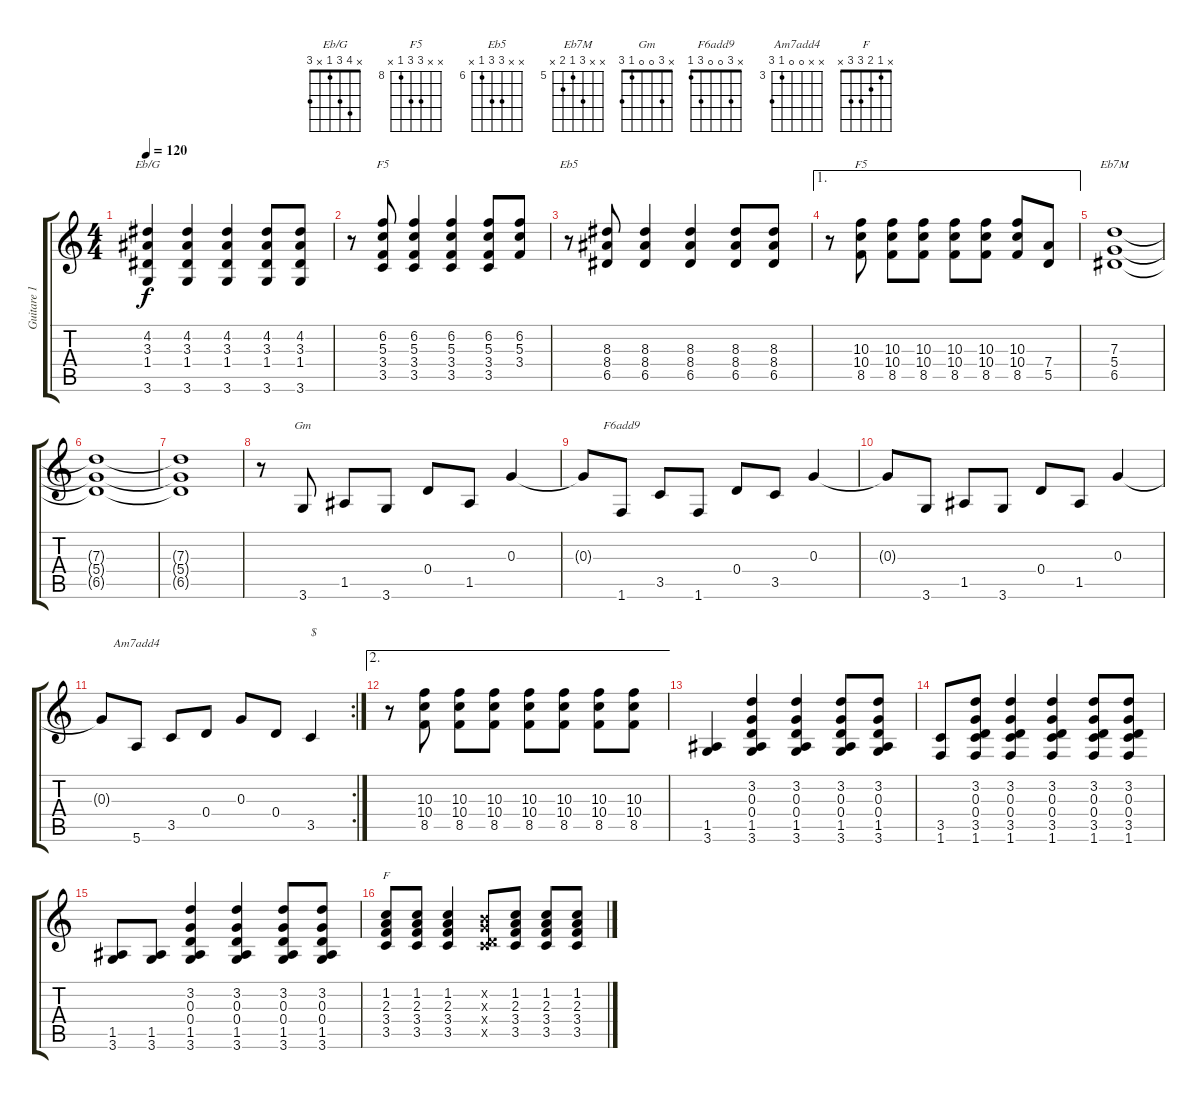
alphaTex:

\track ("Guitare 1" "Guitare 1") {instrument electricguitarclean}
\staff {score tabs}
\tuning (E4 B3 G3 D3 A2 E2) {hide}
\chord ("Eb/G" x 4 3 1 x 3)
\chord ("F5" x 6 5 3 3 x) {firstfret 3}
\chord ("Eb5" x x 8 8 6 x) {firstfret 6}
\chord ("F5" x x 10 10 8 x) {firstfret 8}
\chord ("Eb7M" x x 7 5 6 x) {firstfret 5}
\chord ("Gm" x 3 0 0 1 3)
\chord ("F6add9" x 3 0 0 3 1)
\chord ("Am7add4" x x 0 0 3 5) {firstfret 3}
\chord ("F" x 1 2 3 3 x)
\ts (4 4)
\tempo 120
\clef g2
\ks c
(4.2 3.3 1.4 3.6).4{ch "Eb/G" dy f} (4.2 3.3 1.4 3.6).4 (4.2 3.3 1.4 3.6).4 (4.2 3.3 1.4 3.6).8 (4.2 3.3 1.4 3.6).8 |
r.8 (6.2 5.3 3.4 3.5).8{ch "F5"} (6.2 5.3 3.4 3.5).4 (6.2 5.3 3.4 3.5).4 (6.2 5.3 3.4 3.5).8 (6.2 5.3 3.4).8 |
r.8{ch "Eb5"} (8.3 8.4 6.5).8 (8.3 8.4 6.5).4 (8.3 8.4 6.5).4 (8.3 8.4 6.5).8 (8.3 8.4 6.5).8 |
\ae 1
r.8 (10.3 10.4 8.5).8{ch "F5"} (10.3 10.4 8.5).8 (10.3 10.4 8.5).8 (10.3 10.4 8.5).8 (10.3 10.4 8.5).8 (10.3 10.4 8.5).8 (7.4 5.5).8 |
(7.3 5.4 6.5).1{ch "Eb7M"} |
(7.3{t} 5.4{t} 6.5{t}).1 |
(7.3{t} 5.4{t} 6.5{t}).1 |
r.8 3.6.8{ch "Gm"} 1.5.8 3.6.8 0.4.8 1.5.8 0.3.4 |
0.3{t}.8 1.6.8{ch "F6add9"} 3.5.8 1.6.8 0.4.8 3.5.8 0.3.4 |
0.3{t}.8 3.6.8 1.5.8 3.6.8 0.4.8 1.5.8 0.3.4 |
\rc 2
0.3{t}.8 5.6.8{ch "Am7add4"} 3.5.8 0.4.8 0.3.8 0.4.8 3.5.4{txt "$"} |
\ae 2
r.8 (10.3 10.4 8.5).8 (10.3 10.4 8.5).8 (10.3 10.4 8.5).8 (10.3 10.4 8.5).8 (10.3 10.4 8.5).8 (10.3 10.4 8.5).8 (10.3 10.4 8.5).8 |
(1.5 3.6).4 (3.2 0.3 0.4 1.5 3.6).4 (3.2 0.3 0.4 1.5 3.6).4 (3.2 0.3 0.4 1.5 3.6).8 (3.2 0.3 0.4 1.5 3.6).8 |
(3.5 1.6).8 (3.2 0.3 0.4 3.5 1.6).8 (3.2 0.3 0.4 3.5 1.6).4 (3.2 0.3 0.4 3.5 1.6).4 (3.2 0.3 0.4 3.5 1.6).8 (3.2 0.3 0.4 3.5 1.6).8 |
(1.5 3.6).8 (1.5 3.6).8 (3.2 0.3 0.4 1.5 3.6).4 (3.2 0.3 0.4 1.5 3.6).4 (3.2 0.3 0.4 1.5 3.6).8 (3.2 0.3 0.4 1.5 3.6).8 |
(1.2 2.3 3.4 3.5).8{ch "F"} (1.2 2.3 3.4 3.5).8 (1.2 2.3 3.4 3.5).4 (0.2{x} 0.3{x} 0.4{x} 3.5{x}).8 (1.2 2.3 3.4 3.5).8 (1.2 2.3 3.4 3.5).8 (1.2 2.3 3.4 3.5).8
